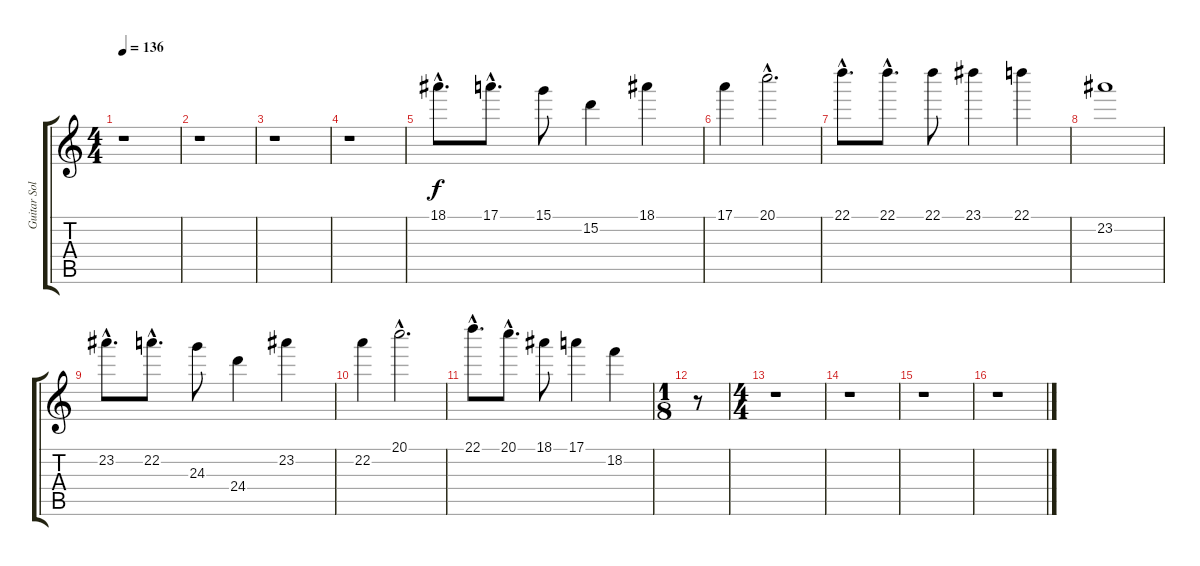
\track ("Guitar Solo" "Guitar Sol") {instrument distortionguitar}
\staff {score tabs}
\tuning (E4 B3 G3 D3 A2 E2) {hide}
\ts (4 4)
\tempo 136
\clef g2
\ks c
r.1{dy f} |
r.1 |
r.1 |
r.1 |
18.1{hac}.8{d} 17.1{hac}.8{d} 15.1.8 15.2.4 18.1.4 |
17.1.4 20.1{hac}.2{d} |
22.1{hac}.8{d} 22.1{hac}.8{d} 22.1.8 23.1.4 22.1.4 |
23.2.1 |
23.2{hac}.8{d} 22.2{hac}.8{d} 24.3.8 24.4.4 23.2.4 |
22.2.4 20.1{hac}.2{d} |
22.1{hac}.8{d} 20.1{hac}.8{d} 18.1.8 17.1.4 18.2.4 |
\ts (1 8)
r.8 |
\ts (4 4)
r.1 |
r.1 |
r.1 |
r.1
